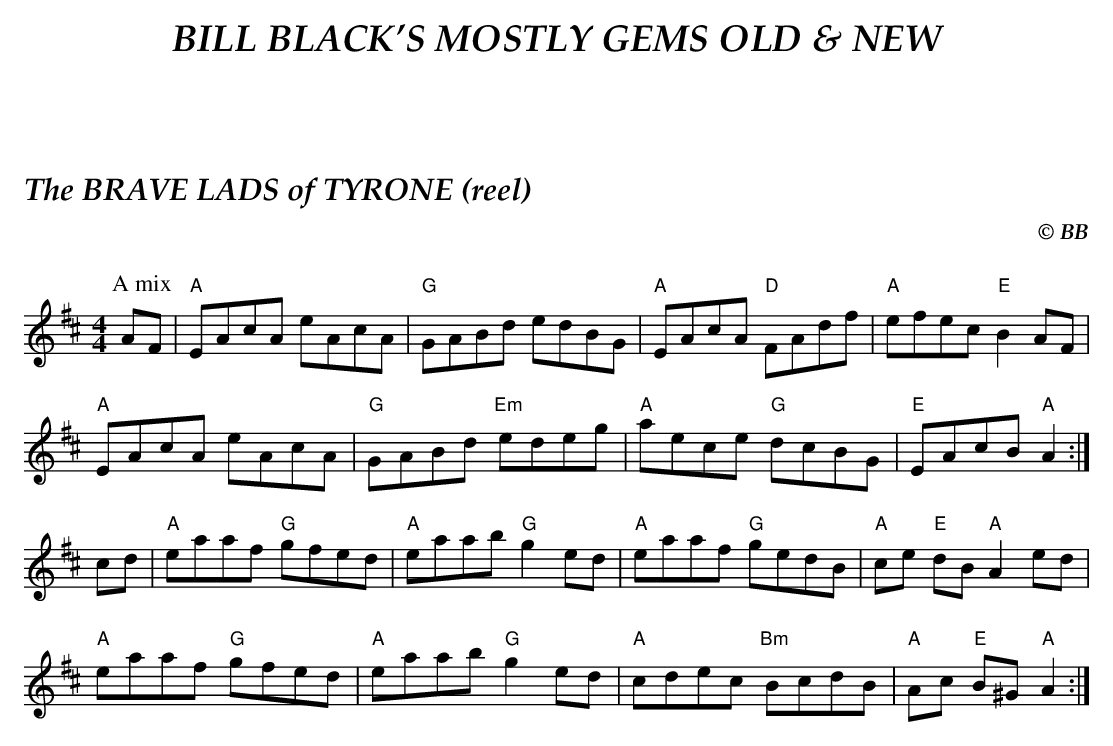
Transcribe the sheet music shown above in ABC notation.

X:1
T:BRAVE LADS of TYRONE (reel), The
C:© BB
L:1/8
Q:1/4=180
M:4/4
K:D
P:A mix
AF|"A"EAcA eAcA|"G"GABd edBG|"A"EAcA "D"FAdf|"A"efec "E"B2 AF|
"A"EAcA eAcA|"G"GABd "Em"edeg|"A"aece "G"dcBG|"E"EAcB "A"A2 :|
cd|"A"eaaf "G"gfed|"A"eaab "G"g2 ed|"A"eaaf "G"gedB|"A"ce "E"dB "A"A2 ed|
"A"eaaf "G"gfed|"A"eaab "G"g2 ed|"A"cdec "Bm"BcdB|"A"Ac "E"B^G "A"A2 :|
